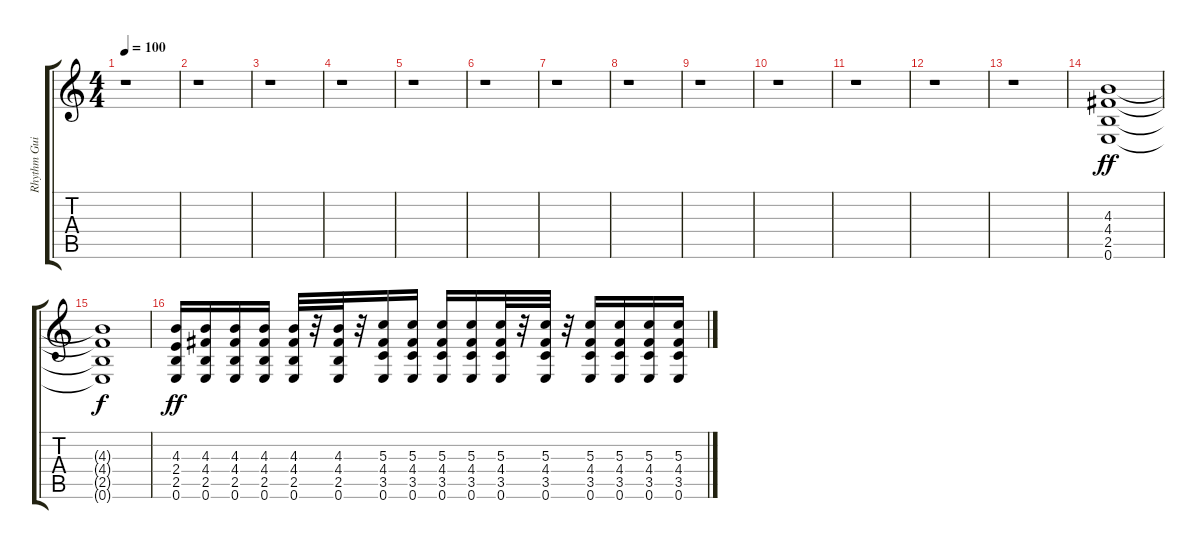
\track ("Rhythm Guitar II" "Rhythm Gui") {instrument distortionguitar}
\staff {score tabs}
\tuning (E4 B3 G3 D3 A2 E2) {hide}
\ts (4 4)
\tempo 100
\clef g2
\ks c
r.1{dy f} |
r.1 |
r.1 |
r.1 |
r.1 |
r.1 |
r.1 |
r.1 |
r.1 |
r.1 |
r.1 |
r.1 |
r.1{volume 0} |
(4.3 4.4 2.5 0.6).1{dy ff volume 7} |
(4.3{t} 4.4{t} 2.5{t} 0.6{t}).1{dy f volume 16} |
(4.3 2.4 2.5 0.6).16{dy ff} (4.3 4.4 2.5 0.6).16 (4.3 4.4 2.5 0.6).16 (4.3 4.4 2.5 0.6).16 (4.3 4.4 2.5 0.6).32 r.32 (4.3 4.4 2.5 0.6).32 r.32 (5.3 4.4 3.5 0.6).16 (5.3 4.4 3.5 0.6).16 (5.3 4.4 3.5 0.6).16 (5.3 4.4 3.5 0.6).16 (5.3 4.4 3.5 0.6).32 r.32 (5.3 4.4 3.5 0.6).32 r.32 (5.3 4.4 3.5 0.6).16 (5.3 4.4 3.5 0.6).16 (5.3 4.4 3.5 0.6).16 (5.3 4.4 3.5 0.6).16
